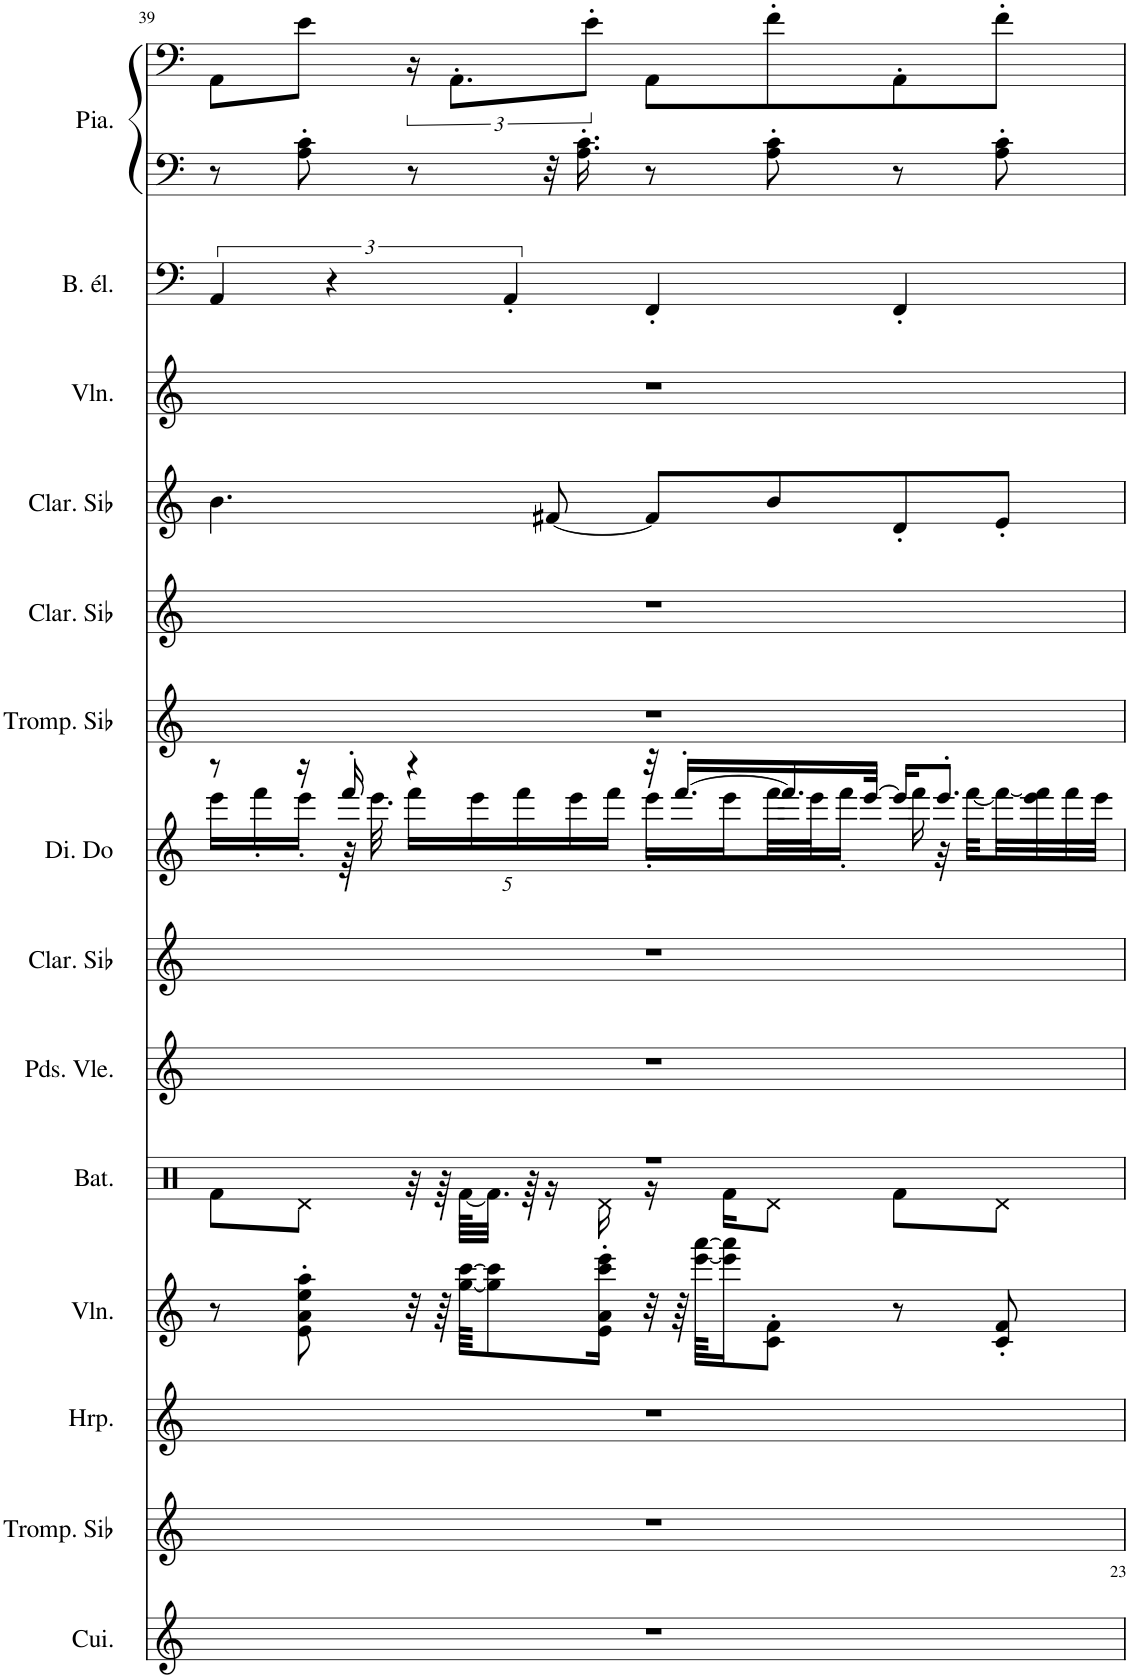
**kern	**kern	**kern	**kern	**kern	**kern	**kern	**kern	**kern	**kern	**kern	**kern	**kern	**kern	**kern
*part14	*part13	*part12	*part11	*part10	*part9	*part8	*part7	*part6	*part5	*part4	*part3	*part2	*part1	*part1
*staff15	*staff14	*staff13	*staff12	*staff11	*staff10	*staff9	*staff8	*staff7	*staff6	*staff5	*staff4	*staff3	*staff2	*staff1
*I"Cuivres, Brass Section	*I"Trompette en Sib, Muted Trumpet	*I"Harpe, Orchestral Harp	*I"Violon, Pizzicato Strings	*I"Batterie, Drums	*I"Pardessus de viole, Violin	*I"Clarinette en Sib, Clarinet Pipe	*I"Dizi en Do, Piccolo	*I"Trompette en Sib, Trumpet	*I"Clarinette en Sib, Clarinet Pipe	*I"Clarinette en Sib, Clarinet Pipe	*I"Violon, Tremolo Strings	*I"Basse électrique, Electric Bass (finger)	*I"Piano, Bright Acoustic Piano	*
*I'Cui.	*I'Tromp. Sib	*I'Hrp.	*I'Vln.	*I'Bat.	*I'Pds. Vle.	*I'Clar. Sib	*I'Di. Do	*I'Tromp. Sib	*I'Clar. Sib	*I'Clar. Sib	*I'Vln.	*I'B. él.	*I'Pia.	*
!!LO:PB:g=z
*clefG2	*clefG2	*clefG2	*clefG2	*clefX	*clefG2	*clefG2	*clefG2	*clefG2	*clefG2	*clefG2	*clefG2	*clefF4	*clefF4	*clefF4
*	*Trd1c2	*	*	*	*	*Trd1c2	*Trd-7c-12	*Trd1c2	*Trd1c2	*Trd1c2	*	*Trd7c12	*	*
*k[]	*k[]	*k[]	*k[]	*k[]	*k[]	*k[]	*k[]	*k[]	*k[]	*k[]	*k[]	*k[]	*k[]	*k[]
*M4/4	*M4/4	*M4/4	*M4/4	*M4/4	*M4/4	*M4/4	*M4/4	*M4/4	*M4/4	*M4/4	*M4/4	*M4/4	*M4/4	*M4/4
=39	=39	=39	=39	=39	=39	=39	=39	=39	=39	=39	=39	=39	=39	=39
*	*	*	*	*^	*	*	*^	*	*	*	*	*	*	*
1r	1r	1r	8r	1r	8Rf\L	1r	1r	8r	16eee\LL	1r	1r	4.b\	1r	6AA/	8r	8AA\L
.	.	.	.	.	.	.	.	.	16fff'\	.	.	.	.	.	.	.
.	.	.	8e\' 8a\' 8ee\' 8aa\'	.	8Rd\J	.	.	16r	16eee'\JJ	.	.	.	.	.	8A\' 8c\'	8e\J
.	.	.	.	.	.	.	.	.	.	.	.	.	.	6r	.	.
.	.	.	.	.	.	.	.	16fff'/	64r	.	.	.	.	.	.	.
.	.	.	.	.	.	.	.	.	32.eee\	.	.	.	.	.	.	.
*	*	*	*	*	*	*	*	*	*Xbrackettup	*	*	*	*	*	*	*
.	.	.	32r	.	32r	.	.	4r	20fff\LL	.	.	.	.	.	8r	24r
.	.	.	64r	.	64r	.	.	.	.	.	.	.	.	.	.	.
.	.	.	.	.	.	.	.	.	.	.	.	.	.	.	.	12.AA'\L
.	.	.	[64gg\ [64ccc\KKKL	.	[64Rf\KLLL	.	.	.	.	.	.	.	.	.	.	.
.	.	.	.	.	.	.	.	.	20eee\	.	.	.	.	.	.	.
.	.	.	8gg\] 8ccc\]	.	32.Rf\JJJ]	.	.	.	.	.	.	.	.	.	.	.
.	.	.	.	.	.	.	.	.	.	.	.	.	.	6AA'/	.	.
.	.	.	.	.	.	.	.	.	20fff\	.	.	.	.	.	.	.
.	.	.	.	.	64r	.	.	.	.	.	.	.	.	.	.	.
.	.	.	.	.	16r	.	.	.	.	.	.	[8f#X/	.	.	32r	.
.	.	.	.	.	.	.	.	.	20eee\	.	.	.	.	.	.	.
.	.	.	.	.	.	.	.	.	.	.	.	.	.	.	16.A\' 16.c\'	.
.	.	.	.	.	.	.	.	.	.	.	.	.	.	.	.	12e'\J
.	.	.	16e\' 16a\' 16ccc\' 16eee\'Jk	.	16Rd\	.	.	.	.	.	.	.	.	.	.	.
.	.	.	.	.	.	.	.	.	20fff\JJ	.	.	.	.	.	.	.
.	.	.	32r	.	16r	.	.	32r	16eee'\LL	.	.	8f#/L]	.	4FF'/	8r	8AA\L
.	.	.	64r	.	.	.	.	[16.fff'/LL	.	.	.	.	.	.	.	.
.	.	.	[64eee\ [64aaa\KKLL	.	.	.	.	.	.	.	.	.	.	.	.	.
.	.	.	16eee\] 16aaa\]J	.	16Rf\KL	.	.	.	16eee\	.	.	.	.	.	.	.
.	.	.	8c\' 8f\'J	.	8Rd\J	.	.	16.fff/]	32fff\L	.	.	8b/	.	.	8A\' 8c\'	8f'\
.	.	.	.	.	.	.	.	.	32eee\J	.	.	.	.	.	.	.
.	.	.	.	.	.	.	.	.	16fff'\JJ	.	.	.	.	.	.	.
.	.	.	.	.	.	.	.	[32eee/JJk	.	.	.	.	.	.	.	.
.	.	.	8r	.	8Rf\L	.	.	16eee/KL]	16fff\	.	.	8d'/	.	4FF'/	8r	8AA'\
.	.	.	.	.	.	.	.	8.eee'/J	32r	.	.	.	.	.	.	.
.	.	.	.	.	.	.	.	.	[32fff\LLL	.	.	.	.	.	.	.
.	.	.	8c/' 8f/'	.	8Rd\J	.	.	.	32fff\_	.	.	8e'/J	.	.	8A\' 8c\'	8f'\J
.	.	.	.	.	.	.	.	.	32eee\ 32fff\]	.	.	.	.	.	.	.
.	.	.	.	.	.	.	.	.	32fff\	.	.	.	.	.	.	.
.	.	.	.	.	.	.	.	.	32eee\JJJ	.	.	.	.	.	.	.
*	*	*	*	*v	*v	*	*	*v	*v	*	*	*	*	*	*	*
=	=	=	=	=	=	=	=	=	=	=	=	=	=	=
*-	*-	*-	*-	*-	*-	*-	*-	*-	*-	*-	*-	*-	*-	*-
